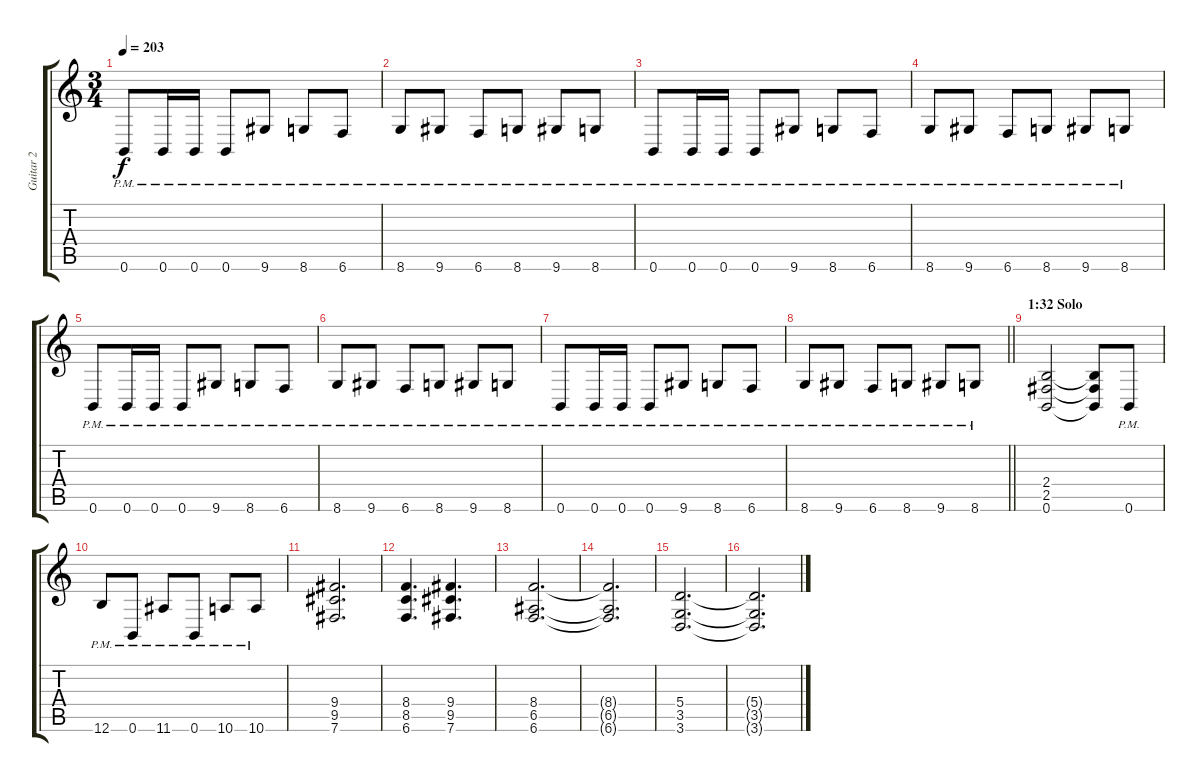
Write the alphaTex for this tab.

\track ("Guitar 2" "Guitar 2") {instrument distortionguitar}
\staff {score tabs}
\tuning (B3 Gb3 D3 A2 E2 B1) {hide}
\ts (3 4)
\tempo 203
\clef g2
\ks c
0.6{pm}.8{dy f} 0.6{pm}.16 0.6{pm}.16 0.6{pm}.8 9.6{pm}.8 8.6{pm}.8 6.6{pm}.8 |
8.6{pm}.8 9.6{pm}.8 6.6{pm}.8 8.6{pm}.8 9.6{pm}.8 8.6{pm}.8 |
0.6{pm}.8 0.6{pm}.16 0.6{pm}.16 0.6{pm}.8 9.6{pm}.8 8.6{pm}.8 6.6{pm}.8 |
8.6{pm}.8 9.6{pm}.8 6.6{pm}.8 8.6{pm}.8 9.6{pm}.8 8.6{pm}.8 |
0.6{pm}.8 0.6{pm}.16 0.6{pm}.16 0.6{pm}.8 9.6{pm}.8 8.6{pm}.8 6.6{pm}.8 |
8.6{pm}.8 9.6{pm}.8 6.6{pm}.8 8.6{pm}.8 9.6{pm}.8 8.6{pm}.8 |
0.6{pm}.8 0.6{pm}.16 0.6{pm}.16 0.6{pm}.8 9.6{pm}.8 8.6{pm}.8 6.6{pm}.8 |
\barLineRight lightlight
8.6{pm}.8 9.6{pm}.8 6.6{pm}.8 8.6{pm}.8 9.6{pm}.8 8.6{pm}.8 |
\section ("" "1:32 Solo")
(2.4 2.5 0.6).2{volume 12 instrument distortionguitar} (2.4{t} 2.5{t} 0.6{t}).8 0.6{pm}.8 |
12.6{pm}.8 0.6{pm}.8 11.6{pm}.8 0.6{pm}.8 10.6{pm}.8 10.6{pm}.8 |
(9.4 9.5 7.6).2{d} |
(8.4 8.5 6.6).4{d} (9.4 9.5 7.6).4{d} |
(8.4 6.5 6.6).2{d} |
(8.4{t} 6.5{t} 6.6{t}).2{d} |
(5.4 3.5 3.6).2{d} |
(5.4{t} 3.5{t} 3.6{t}).2{d}
